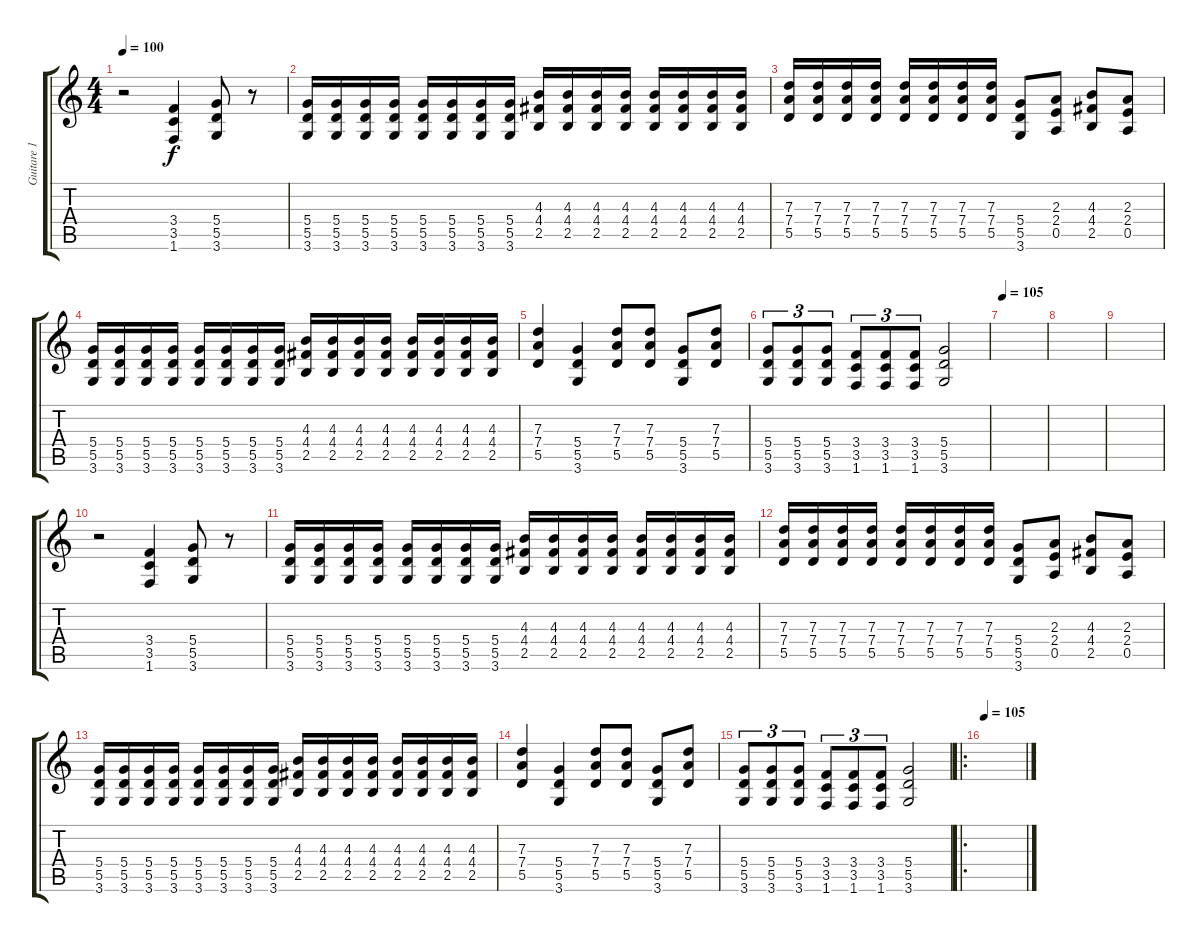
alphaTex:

\track ("Guitare 1" "Guitare 1") {instrument distortionguitar}
\staff {score tabs}
\tuning (E4 B3 G3 D3 A2 E2) {hide}
\ts (4 4)
\tempo 100
\clef g2
\ks c
r.2{dy f} (3.4 3.5 1.6).4 (5.4 5.5 3.6).8 r.8 |
(5.4 5.5 3.6).16 (5.4 5.5 3.6).16 (5.4 5.5 3.6).16 (5.4 5.5 3.6).16 (5.4 5.5 3.6).16 (5.4 5.5 3.6).16 (5.4 5.5 3.6).16 (5.4 5.5 3.6).16 (4.3 4.4 2.5).16 (4.3 4.4 2.5).16 (4.3 4.4 2.5).16 (4.3 4.4 2.5).16 (4.3 4.4 2.5).16 (4.3 4.4 2.5).16 (4.3 4.4 2.5).16 (4.3 4.4 2.5).16 |
(7.3 7.4 5.5).16 (7.3 7.4 5.5).16 (7.3 7.4 5.5).16 (7.3 7.4 5.5).16 (7.3 7.4 5.5).16 (7.3 7.4 5.5).16 (7.3 7.4 5.5).16 (7.3 7.4 5.5).16 (5.4 5.5 3.6).8 (2.3 2.4 0.5).8 (4.3 4.4 2.5).8 (2.3 2.4 0.5).8 |
(5.4 5.5 3.6).16 (5.4 5.5 3.6).16 (5.4 5.5 3.6).16 (5.4 5.5 3.6).16 (5.4 5.5 3.6).16 (5.4 5.5 3.6).16 (5.4 5.5 3.6).16 (5.4 5.5 3.6).16 (4.3 4.4 2.5).16 (4.3 4.4 2.5).16 (4.3 4.4 2.5).16 (4.3 4.4 2.5).16 (4.3 4.4 2.5).16 (4.3 4.4 2.5).16 (4.3 4.4 2.5).16 (4.3 4.4 2.5).16 |
(7.3 7.4 5.5).4 (5.4 5.5 3.6).4 (7.3 7.4 5.5).8 (7.3 7.4 5.5).8 (5.4 5.5 3.6).8 (7.3 7.4 5.5).8 |
(5.4 5.5 3.6).8{tu (3 2)} (5.4 5.5 3.6).8{tu (3 2)} (5.4 5.5 3.6).8{tu (3 2)} (3.4 3.5 1.6).8{tu (3 2)} (3.4 3.5 1.6).8{tu (3 2)} (3.4 3.5 1.6).8{tu (3 2)} (5.4 5.5 3.6).2 |
\tempo 105
|
|
|
r.2 (3.4 3.5 1.6).4 (5.4 5.5 3.6).8 r.8 |
(5.4 5.5 3.6).16 (5.4 5.5 3.6).16 (5.4 5.5 3.6).16 (5.4 5.5 3.6).16 (5.4 5.5 3.6).16 (5.4 5.5 3.6).16 (5.4 5.5 3.6).16 (5.4 5.5 3.6).16 (4.3 4.4 2.5).16 (4.3 4.4 2.5).16 (4.3 4.4 2.5).16 (4.3 4.4 2.5).16 (4.3 4.4 2.5).16 (4.3 4.4 2.5).16 (4.3 4.4 2.5).16 (4.3 4.4 2.5).16 |
(7.3 7.4 5.5).16 (7.3 7.4 5.5).16 (7.3 7.4 5.5).16 (7.3 7.4 5.5).16 (7.3 7.4 5.5).16 (7.3 7.4 5.5).16 (7.3 7.4 5.5).16 (7.3 7.4 5.5).16 (5.4 5.5 3.6).8 (2.3 2.4 0.5).8 (4.3 4.4 2.5).8 (2.3 2.4 0.5).8 |
(5.4 5.5 3.6).16 (5.4 5.5 3.6).16 (5.4 5.5 3.6).16 (5.4 5.5 3.6).16 (5.4 5.5 3.6).16 (5.4 5.5 3.6).16 (5.4 5.5 3.6).16 (5.4 5.5 3.6).16 (4.3 4.4 2.5).16 (4.3 4.4 2.5).16 (4.3 4.4 2.5).16 (4.3 4.4 2.5).16 (4.3 4.4 2.5).16 (4.3 4.4 2.5).16 (4.3 4.4 2.5).16 (4.3 4.4 2.5).16 |
(7.3 7.4 5.5).4 (5.4 5.5 3.6).4 (7.3 7.4 5.5).8 (7.3 7.4 5.5).8 (5.4 5.5 3.6).8 (7.3 7.4 5.5).8 |
(5.4 5.5 3.6).8{tu (3 2)} (5.4 5.5 3.6).8{tu (3 2)} (5.4 5.5 3.6).8{tu (3 2)} (3.4 3.5 1.6).8{tu (3 2)} (3.4 3.5 1.6).8{tu (3 2)} (3.4 3.5 1.6).8{tu (3 2)} (5.4 5.5 3.6).2 |
\ro
\tempo 105
